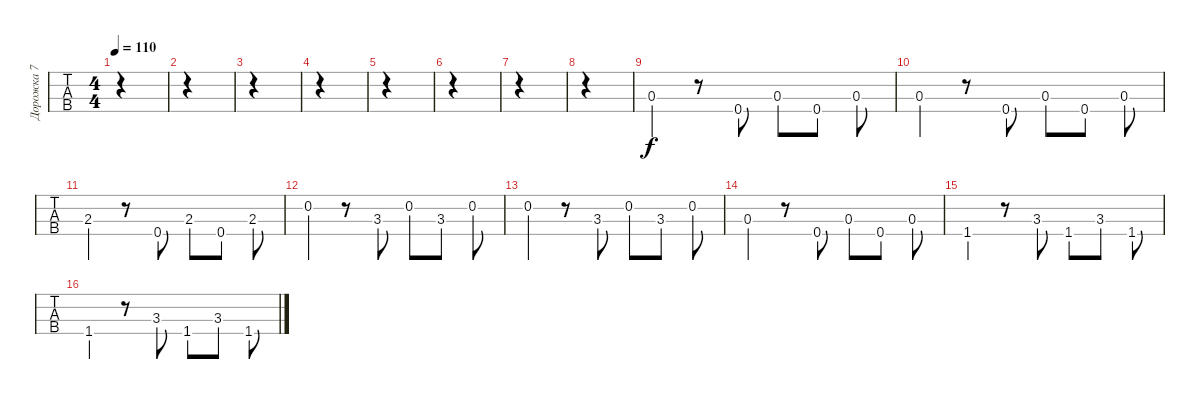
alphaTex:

\track ("Дорожка 7" "Дорожка 7") {instrument electricbassfinger}
\staff {tabs}
\tuning (G2 D2 A1 E1) {hide}
\ts (4 4)
\tempo 110
\clef f4
\ks c
|
|
|
|
|
|
|
|
0.3.4 r.8 0.4.8 0.3.8 0.4.8 0.3.8 |
0.3.4 r.8 0.4.8 0.3.8 0.4.8 0.3.8 |
2.3.4 r.8 0.4.8 2.3.8 0.4.8 2.3.8 |
0.2.4 r.8 3.3.8 0.2.8 3.3.8 0.2.8 |
0.2.4 r.8 3.3.8 0.2.8 3.3.8 0.2.8 |
0.3.4 r.8 0.4.8 0.3.8 0.4.8 0.3.8 |
1.4.4 r.8 3.3.8 1.4.8 3.3.8 1.4.8 |
1.4.4 r.8 3.3.8 1.4.8 3.3.8 1.4.8
